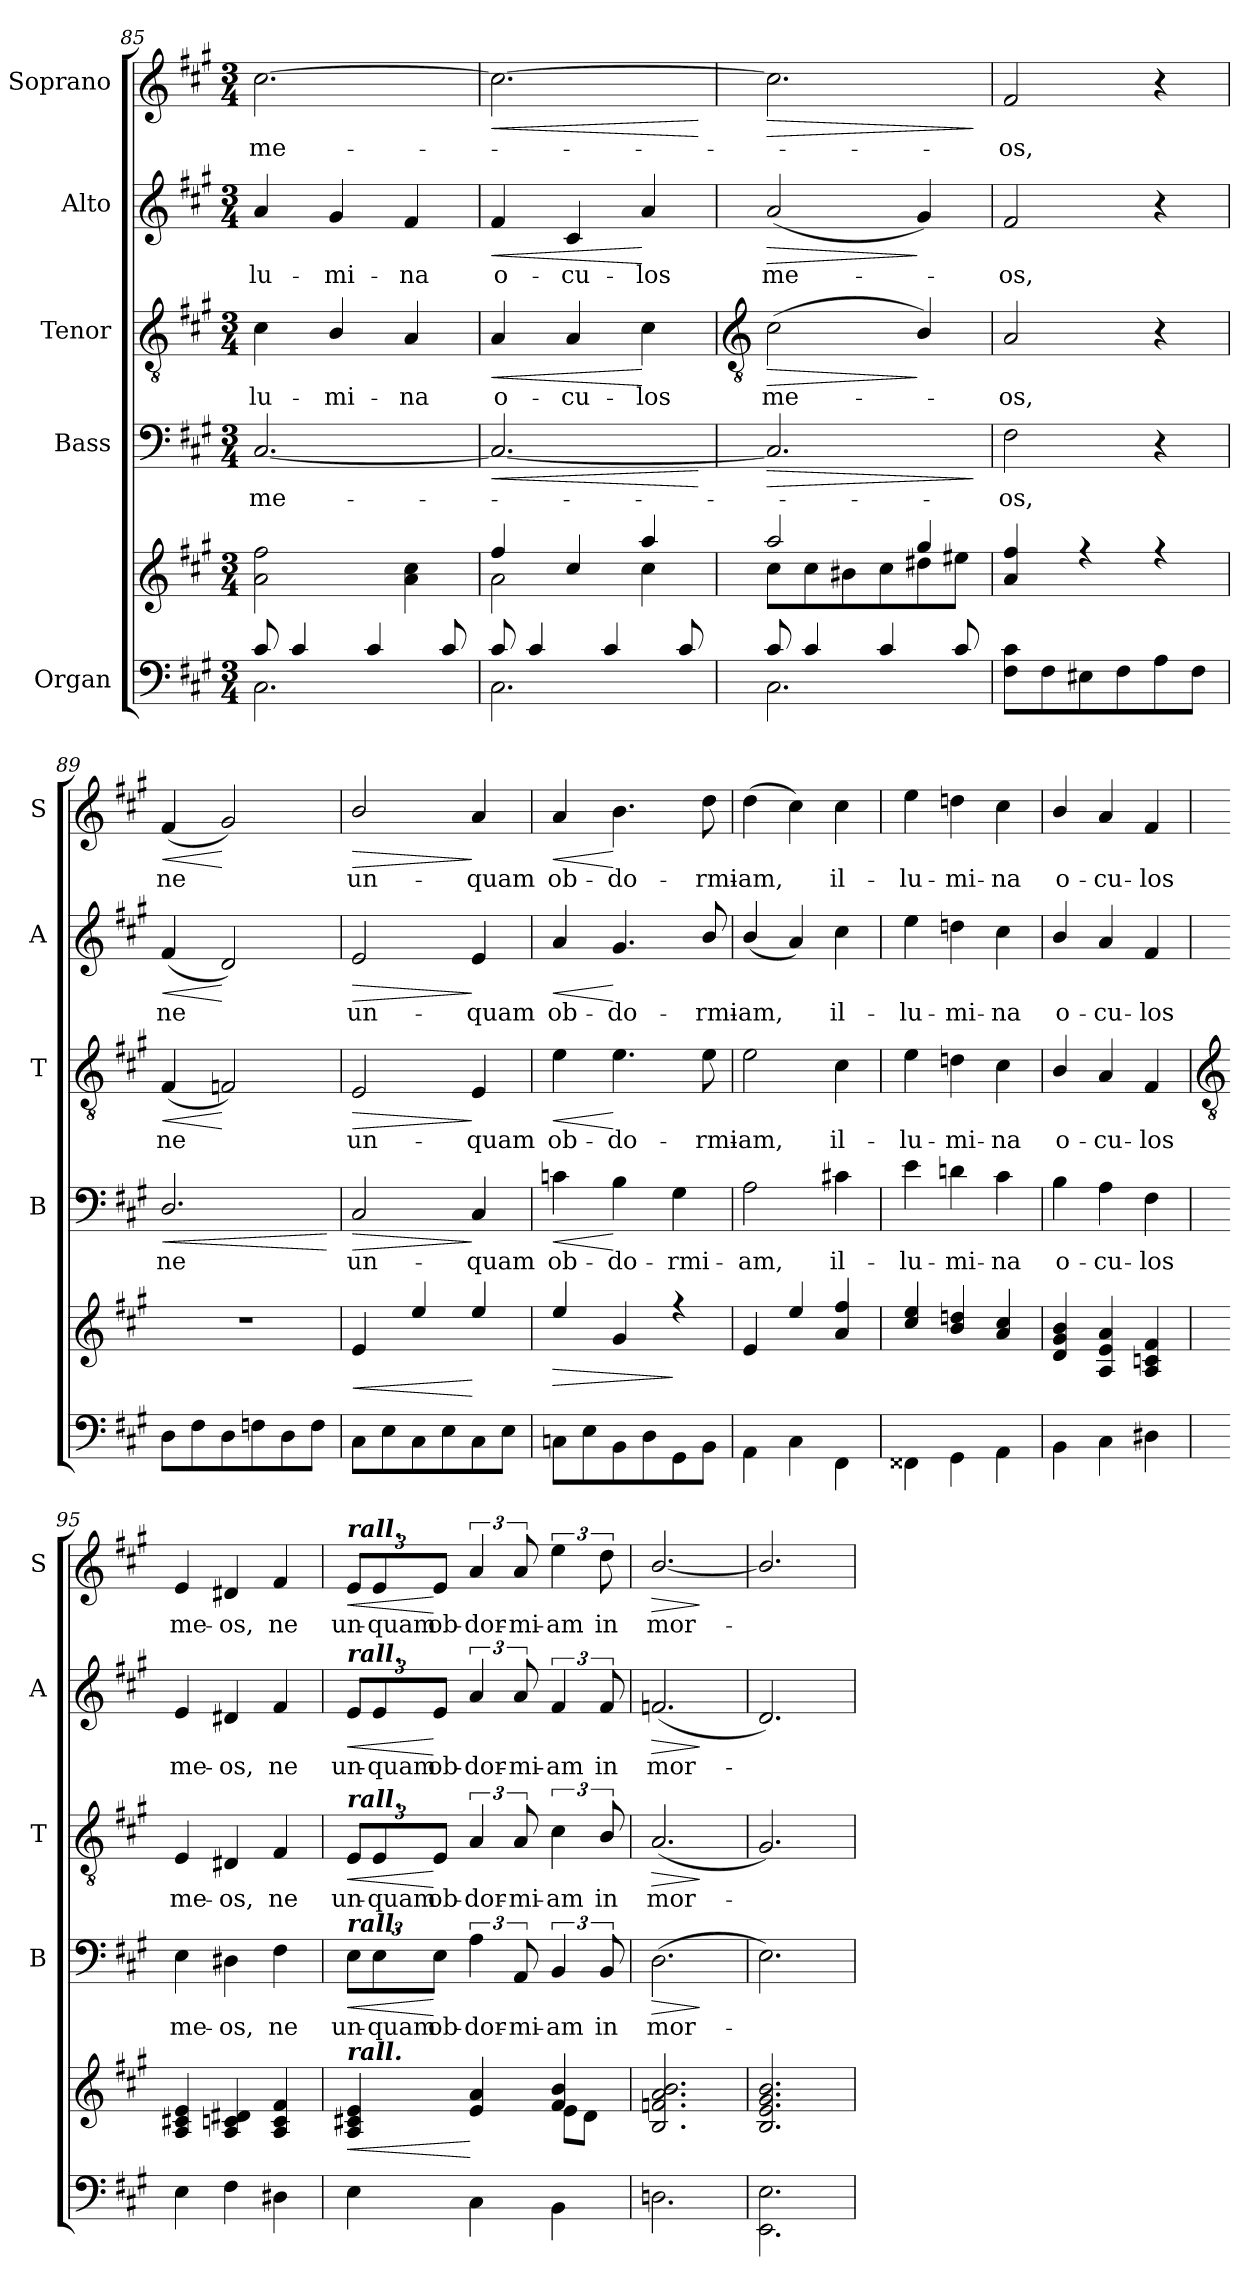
**kern	**kern	**dynam	**kern	**text	**dynam	**kern	**text	**dynam	**kern	**text	**dynam	**kern	**text	**dynam
*part5	*part5	*part5	*part4	*part4	*part4	*part3	*part3	*part3	*part2	*part2	*part2	*part1	*part1	*part1
*staff6	*staff5	*staff5/6	*staff4	*staff4	*staff4	*staff3	*staff3	*staff3	*staff2	*staff2	*staff2	*staff1	*staff1	*staff1
*I"Organ	*	*	*I"Bass	*	*	*I"Tenor	*	*	*I"Alto	*	*	*I"Soprano	*	*
*	*	*	*I'B	*	*	*I'T	*	*	*I'A	*	*	*I'S	*	*
*clefF4	*clefG2	*	*clefF4	*	*	*clefGv2	*	*	*clefG2	*	*	*clefG2	*	*
*k[f#c#g#]	*k[f#c#g#]	*	*k[f#c#g#]	*	*	*k[f#c#g#]	*	*	*k[f#c#g#]	*	*	*k[f#c#g#]	*	*
*A:	*A:	*	*A:	*	*	*A:	*	*	*A:	*	*	*A:	*	*
*M3/4	*M3/4	*	*M3/4	*	*	*M3/4	*	*	*M3/4	*	*	*M3/4	*	*
=85	=85	=85	=85	=85	=85	=85	=85	=85	=85	=85	=85	=85	=85	=85
*^	*^	*	*	*	*	*	*	*	*	*	*	*	*	*
!	!	!	!LO:N:vis=1	!	!	!LO:LY:b	!	!	!LO:LY:b	!	!	!LO:LY:b	!	!	!LO:LY:b	!
8c#/	2.C#\	2a\ 2ff#\	2.ryy	.	[2.C#	me-	.	4c#	-lu-	.	4a	-lu-	.	[2.cc#	me-	.
4c#/	.	.	.	.	.	.	.	.	.	.	.	.	.	.	.	.
!	!	!	!	!	!	!	!	!	!LO:LY:b	!	!	!LO:LY:b	!	!	!	!
.	.	.	.	.	.	.	.	4B/	-mi-	.	4g#	-mi-	.	.	.	.
4c#/	.	.	.	.	.	.	.	.	.	.	.	.	.	.	.	.
!	!	!	!	!	!	!	!	!	!LO:LY:b	!	!	!LO:LY:b	!	!	!	!
.	.	4a\ 4cc#\	.	.	.	.	.	4A	-na	.	4f#	-na	.	.	.	.
8c#/	.	.	.	.	.	.	.	.	.	.	.	.	.	.	.	.
=86	=86	=86	=86	=86	=86	=86	=86	=86	=86	=86	=86	=86	=86	=86	=86	=86
!	!	!	!	!	!	!	!LO:HP:b	!	!LO:LY:b	!LO:HP:b	!	!LO:LY:b	!LO:HP:b	!	!	!LO:HP:b
8c#/	2.C#\	4ff#/	2a\	.	2.C#_	.	<	4A	o-	<	4f#	o-	<	2.cc#_	.	<
4c#/	.	.	.	.	.	.	.	.	.	.	.	.	.	.	.	.
!	!	!	!	!	!	!	!	!	!LO:LY:b	!	!	!LO:LY:b	!	!	!	!
.	.	4cc#/	.	.	.	.	.	4A	-cu-	.	4c#	-cu-	.	.	.	.
4c#/	.	.	.	.	.	.	.	.	.	.	.	.	.	.	.	.
!	!	!	!	!	!	!	!	!	!LO:LY:b	!	!	!LO:LY:b	!	!	!	!
.	.	4aa/	4cc#\	.	.	.	.	4c#	-los	[	4a	-los	[	.	.	.
8c#/	.	.	.	.	.	.	.	.	.	.	.	.	.	.	.	.
*v	*v	*	*	*	*	*	*	*	*	*	*	*	*	*	*	*
*	*v	*v	*	*	*	*	*	*	*	*	*	*	*	*	*
.	.	.	.	.	[	.	.	.	.	.	.	.	.	[
!!LO:LB:g=z
=87	=87	=87	=87	=87	=87	=87	=87	=87	=87	=87	=87	=87	=87	=87
*	*	*	*	*	*	*clefGv2	*	*	*	*	*	*	*	*
*^	*^	*	*	*	*	*	*	*	*	*	*	*	*	*
!	!	!	!	!	!	!	!LO:HP:b	!	!LO:LY:b	!LO:HP:b	!	!LO:LY:b	!LO:HP:b	!	!	!LO:HP:b
8c#/	2.C#\	2aa/	8cc#\L	.	2.C#]	.	>	(<2c#	me-	>	(<2a	me-	>	2.cc#]	.	>
4c#/	.	.	8cc#\	.	.	.	.	.	.	.	.	.	.	.	.	.
.	.	.	8b#X\	.	.	.	.	.	.	.	.	.	.	.	.	.
4c#/	.	.	8cc#\	.	.	.	.	.	.	.	.	.	.	.	.	.
.	.	4gg#/	8dd#X\	.	.	.	.	4B/)	.	]	4g#)	.	]	.	.	.
8c#/	.	.	8ee#X\J	.	.	.	.	.	.	.	.	.	.	.	.	.
*v	*v	*	*	*	*	*	*	*	*	*	*	*	*	*	*	*
*	*v	*v	*	*	*	*	*	*	*	*	*	*	*	*	*
.	.	.	.	.	]	.	.	.	.	.	.	.	.	]
=88	=88	=88	=88	=88	=88	=88	=88	=88	=88	=88	=88	=88	=88	=88
*	*^	*	*	*	*	*	*	*	*	*	*	*	*	*
!LO:N:vis=1	!	!LO:N:vis=1	!	!	!LO:LY:b	!	!	!LO:LY:b	!	!	!LO:LY:b	!	!	!LO:LY:b	!
*^	*	*	*	*	*	*	*	*	*	*	*	*	*	*	*
2.ryy	8F# 8c#L	4a 4ff#	2.ryy	.	2F#	os,	.	2A	os,	.	2f#	os,	.	2f#	os,	.
.	8F#	.	.	.	.	.	.	.	.	.	.	.	.	.	.	.
.	8E#X	4r	.	.	.	.	.	.	.	.	.	.	.	.	.	.
.	8F#	.	.	.	.	.	.	.	.	.	.	.	.	.	.	.
.	8A	4r	.	.	4r	.	.	4r	.	.	4r	.	.	4r	.	.
.	8F#J	.	.	.	.	.	.	.	.	.	.	.	.	.	.	.
=89	=89	=89	=89	=89	=89	=89	=89	=89	=89	=89	=89	=89	=89	=89	=89	=89
!LO:N:vis=1	!	!LO:N:vis=1	!LO:N:vis=1	!	!	!LO:LY:b	!LO:HP:b	!	!LO:LY:b	!LO:HP:b	!	!LO:LY:b	!LO:HP:b	!	!LO:LY:b	!LO:HP:b
2.ryy	8DL	2.r	2.ryy	.	2.D/	ne	<	(<4F#	ne	<	(<4f#	ne	<	(<4f#	ne	<
.	8F#	.	.	.	.	.	.	.	.	.	.	.	.	.	.	.
.	8D	.	.	.	.	.	.	2Fn)	.	[	2d)	.	[	2g#)	.	[
.	8Fn	.	.	.	.	.	.	.	.	.	.	.	.	.	.	.
.	8D	.	.	.	.	.	.	.	.	.	.	.	.	.	.	.
.	8FJ	.	.	.	.	.	.	.	.	.	.	.	.	.	.	.
*v	*v	*	*	*	*	*	*	*	*	*	*	*	*	*	*	*
*	*v	*v	*	*	*	*	*	*	*	*	*	*	*	*	*
.	.	.	.	.	[	.	.	.	.	.	.	.	.	.
=90	=90	=90	=90	=90	=90	=90	=90	=90	=90	=90	=90	=90	=90	=90
*	*^	*	*	*	*	*	*	*	*	*	*	*	*	*
!LO:N:vis=1	!	!LO:N:vis=1	!LO:HP:b	!	!LO:LY:b	!LO:HP:b	!	!LO:LY:b	!LO:HP:b	!	!LO:LY:b	!LO:HP:b	!	!LO:LY:b	!LO:HP:b
*^	*	*	*	*	*	*	*	*	*	*	*	*	*	*	*
2.ryy	8C#L	4e	2.ryy	<	2C#	un-	>	2E	un-	>	2e/	un-	>	2b/	un-	>
.	8E	.	.	.	.	.	.	.	.	.	.	.	.	.	.	.
.	8C#	4ee	.	.	.	.	.	.	.	.	.	.	.	.	.	.
.	8E	.	.	.	.	.	.	.	.	.	.	.	.	.	.	.
!	!	!	!	!	!	!LO:LY:b	!	!	!LO:LY:b	!	!	!LO:LY:b	!	!	!LO:LY:b	!
.	8C#	4ee	.	[	4C#	-quam	]	4E	-quam	]	4e	-quam	]	4a	-quam	]
.	8EJ	.	.	.	.	.	.	.	.	.	.	.	.	.	.	.
=91	=91	=91	=91	=91	=91	=91	=91	=91	=91	=91	=91	=91	=91	=91	=91	=91
!LO:N:vis=1	!	!	!LO:N:vis=1	!LO:HP:b	!	!LO:LY:b	!LO:HP:b	!	!LO:LY:b	!LO:HP:b	!	!LO:LY:b	!LO:HP:b	!	!LO:LY:b	!LO:HP:b
2.ryy	8CnL	4ee	2.ryy	>	4cn	ob-	<	4e	ob-	<	4a	ob-	<	4a	ob-	<
.	8E	.	.	.	.	.	.	.	.	.	.	.	.	.	.	.
!	!	!	!	!	!	!LO:LY:b	!	!	!LO:LY:b	!	!	!LO:LY:b	!	!	!LO:LY:b	!
.	8BB	4g#	.	.	4B	-do-	[	4.e	-do-	[	4.g#	-do-	[	4.b	-do-	[
.	8D	.	.	.	.	.	.	.	.	.	.	.	.	.	.	.
!	!	!	!	!	!	!LO:LY:b	!	!	!	!	!	!	!	!	!	!
.	8GG#	4r	.	]	4G#	-rmi-	.	.	.	.	.	.	.	.	.	.
!	!	!	!	!	!	!	!	!	!LO:LY:b	!	!	!LO:LY:b	!	!	!LO:LY:b	!
.	8BBJ	.	.	.	.	.	.	8e	-rmi-	.	8b/	-rmi-	.	8dd	-rmi-	.
=92	=92	=92	=92	=92	=92	=92	=92	=92	=92	=92	=92	=92	=92	=92	=92	=92
!LO:N:vis=1	!	!	!LO:N:vis=1	!	!	!LO:LY:b	!	!	!LO:LY:b	!	!	!LO:LY:b	!	!	!LO:LY:b	!
2.ryy	4AA	4e	2.ryy	.	2A	-am,	.	2e	-am,	.	(<4b/	-am,	.	(>4dd	-am,	.
.	4C#	4ee	.	.	.	.	.	.	.	.	4a)	.	.	4cc#)	.	.
!	!	!	!	!	!	!LO:LY:b	!	!	!LO:LY:b	!	!	!LO:LY:b	!	!	!LO:LY:b	!
.	4FF#	4a 4ff#	.	.	4c#X	il-	.	4c#	il-	.	4cc#	il-	.	4cc#	il-	.
=93	=93	=93	=93	=93	=93	=93	=93	=93	=93	=93	=93	=93	=93	=93	=93	=93
!LO:N:vis=1	!	!	!LO:N:vis=1	!	!	!LO:LY:b	!	!	!LO:LY:b	!	!	!LO:LY:b	!	!	!LO:LY:b	!
2.ryy	4FF##X	4cc# 4ee	2.ryy	.	4e	-lu-	.	4e	-lu-	.	4ee	-lu-	.	4ee	-lu-	.
!	!	!	!	!	!	!LO:LY:b	!	!	!LO:LY:b	!	!	!LO:LY:b	!	!	!LO:LY:b	!
.	4GG#	4b 4ddn	.	.	4dn	-mi-	.	4dn	-mi-	.	4ddn	-mi-	.	4ddn	-mi-	.
!	!	!	!	!	!	!LO:LY:b	!	!	!LO:LY:b	!	!	!LO:LY:b	!	!	!LO:LY:b	!
.	4AA	4a 4cc#	.	.	4c#	-na	.	4c#	-na	.	4cc#	-na	.	4cc#	-na	.
=94	=94	=94	=94	=94	=94	=94	=94	=94	=94	=94	=94	=94	=94	=94	=94	=94
!LO:N:vis=1	!	!	!LO:N:vis=1	!	!	!LO:LY:b	!	!	!LO:LY:b	!	!	!LO:LY:b	!	!	!LO:LY:b	!
2.ryy	4BB	4d 4g# 4b	2.ryy	.	4B\	o-	.	4B/	o-	.	4b/	o-	.	4b/	o-	.
!	!	!	!	!	!	!LO:LY:b	!	!	!LO:LY:b	!	!	!LO:LY:b	!	!	!LO:LY:b	!
.	4C#	4A 4e 4a	.	.	4A	-cu-	.	4A	-cu-	.	4a	-cu-	.	4a	-cu-	.
!	!	!	!	!	!	!LO:LY:b	!	!	!LO:LY:b	!	!	!LO:LY:b	!	!	!LO:LY:b	!
.	4D#X	4A 4cn 4f#	.	.	4F#	-los	.	4F#	-los	.	4f#	-los	.	4f#	-los	.
!!LO:LB:g=z
=95	=95	=95	=95	=95	=95	=95	=95	=95	=95	=95	=95	=95	=95	=95	=95	=95
*	*	*	*	*	*	*	*	*clefGv2	*	*	*	*	*	*	*	*
!LO:N:vis=1	!	!	!LO:N:vis=1	!	!	!LO:LY:b	!	!	!LO:LY:b	!	!	!LO:LY:b	!	!	!LO:LY:b	!
2.ryy	4E	4A 4c#X 4e	2.ryy	.	4E	me-	.	4E	me-	.	4e	me-	.	4e	me-	.
!	!	!	!	!	!	!LO:LY:b	!	!	!LO:LY:b	!	!	!LO:LY:b	!	!	!LO:LY:b	!
.	4F#	4A 4cn 4d#X	.	.	4D#X	-os,	.	4D#X	-os,	.	4d#X	-os,	.	4d#X	-os,	.
!	!	!	!	!	!	!LO:LY:b	!	!	!LO:LY:b	!	!	!LO:LY:b	!	!	!LO:LY:b	!
.	4D#X	4A 4c 4f#	.	.	4F#	ne	.	4F#	ne	.	4f#	ne	.	4f#	ne	.
=96	=96	=96	=96	=96	=96	=96	=96	=96	=96	=96	=96	=96	=96	=96	=96	=96
!	!	!	!	!	!	!	!	!	!	!	!	!	!	!LO:TX:a:Bi:t=rall.	!	!
!	!	!	!	!	!	!	!	!	!	!	!LO:TX:a:Bi:t=rall.	!	!	!	!	!
!	!	!	!	!	!	!	!	!LO:TX:a:Bi:t=rall.	!	!	!	!	!	!	!	!
!	!	!	!	!	!LO:TX:a:Bi:t=rall.	!	!	!	!	!	!	!	!	!	!	!
!	!	!LO:TX:a:Bi:t=rall.	!	!	!	!	!	!	!	!	!	!	!	!	!	!
!LO:N:vis=1	!	!	!	!LO:HP:b	!	!LO:LY:b	!LO:HP:b	!	!LO:LY:b	!LO:HP:b	!	!LO:LY:b	!LO:HP:b	!	!LO:LY:b	!LO:HP:b
2.ryy	4E	4A 4c#X 4e	2ryy	<	12E\L	un-	<	12E/L	un-	<	12e/L	un-	<	12e/L	un-	<
!	!	!	!	!	!	!LO:LY:b	!	!	!LO:LY:b	!	!	!LO:LY:b	!	!	!LO:LY:b	!
.	.	.	.	.	12E\	-quam	.	12E/	-quam	.	12e/	-quam	.	12e/	-quam	.
!	!	!	!	!	!	!LO:LY:b	!	!	!LO:LY:b	!	!	!LO:LY:b	!	!	!LO:LY:b	!
.	.	.	.	.	12E\J	ob-	[	12E/J	ob-	[	12e/J	ob-	[	12e/J	ob-	[
!	!	!	!	!	!	!LO:LY:b	!	!	!LO:LY:b	!	!	!LO:LY:b	!	!	!LO:LY:b	!
.	4C#	4e 4a	.	[	6A	-dor-	.	6A	-dor-	.	6a	-dor-	.	6a	-dor-	.
!	!	!	!	!	!	!LO:LY:b	!	!	!LO:LY:b	!	!	!LO:LY:b	!	!	!LO:LY:b	!
.	.	.	.	.	12AA	-mi-	.	12A	-mi-	.	12a	-mi-	.	12a	-mi-	.
!	!	!	!	!	!	!LO:LY:b	!	!	!LO:LY:b	!	!	!LO:LY:b	!	!	!LO:LY:b	!
.	4BB	4f# 4b	8e\L	.	6BB	-am	.	6c#	-am	.	6f#	-am	.	6ee	-am	.
.	.	.	8d\J	.	.	.	.	.	.	.	.	.	.	.	.	.
!	!	!	!	!	!	!LO:LY:b	!	!	!LO:LY:b	!	!	!LO:LY:b	!	!	!LO:LY:b	!
.	.	.	.	.	12BB	in	.	12B/	in	.	12f#	in	.	12dd	in	.
=97	=97	=97	=97	=97	=97	=97	=97	=97	=97	=97	=97	=97	=97	=97	=97	=97
!LO:N:vis=1	!	!	!LO:N:vis=1	!LO:HP:b	!	!LO:LY:b	!LO:HP:b	!	!LO:LY:b	!LO:HP:b	!	!LO:LY:b	!LO:HP:b	!	!LO:LY:b	!LO:HP:b
2.ryy	2.Dn	2.B 2.fn 2.a 2.b	2.ryy	>	(>2.D\	mor-	>	(<2.A/	mor-	>	(<2.fn/	mor-	>	[2.b/	mor-	>
*v	*v	*	*	*	*	*	*	*	*	*	*	*	*	*	*	*
*	*v	*v	*	*	*	*	*	*	*	*	*	*	*	*	*
.	.	]	.	.	]	.	.	]	.	.	]	.	.	]
=98	=98	=98	=98	=98	=98	=98	=98	=98	=98	=98	=98	=98	=98	=98
*	*^	*	*	*	*	*	*	*	*	*	*	*	*	*
!LO:N:vis=1	!	!LO:N:vis=1	!	!	!	!	!	!	!	!	!	!	!	!	!
*^	*	*	*	*	*	*	*	*	*	*	*	*	*	*	*
2.ryy	2.EE 2.E	2.B 2.e 2.g# 2.b	2.ryy	.	2.E\)	.	.	2.G#/)	.	.	2.d/)	.	.	2.b/]	.	.
*v	*v	*	*	*	*	*	*	*	*	*	*	*	*	*	*	*
*	*v	*v	*	*	*	*	*	*	*	*	*	*	*	*	*
=	=	=	=	=	=	=	=	=	=	=	=	=	=	=
*-	*-	*-	*-	*-	*-	*-	*-	*-	*-	*-	*-	*-	*-	*-
